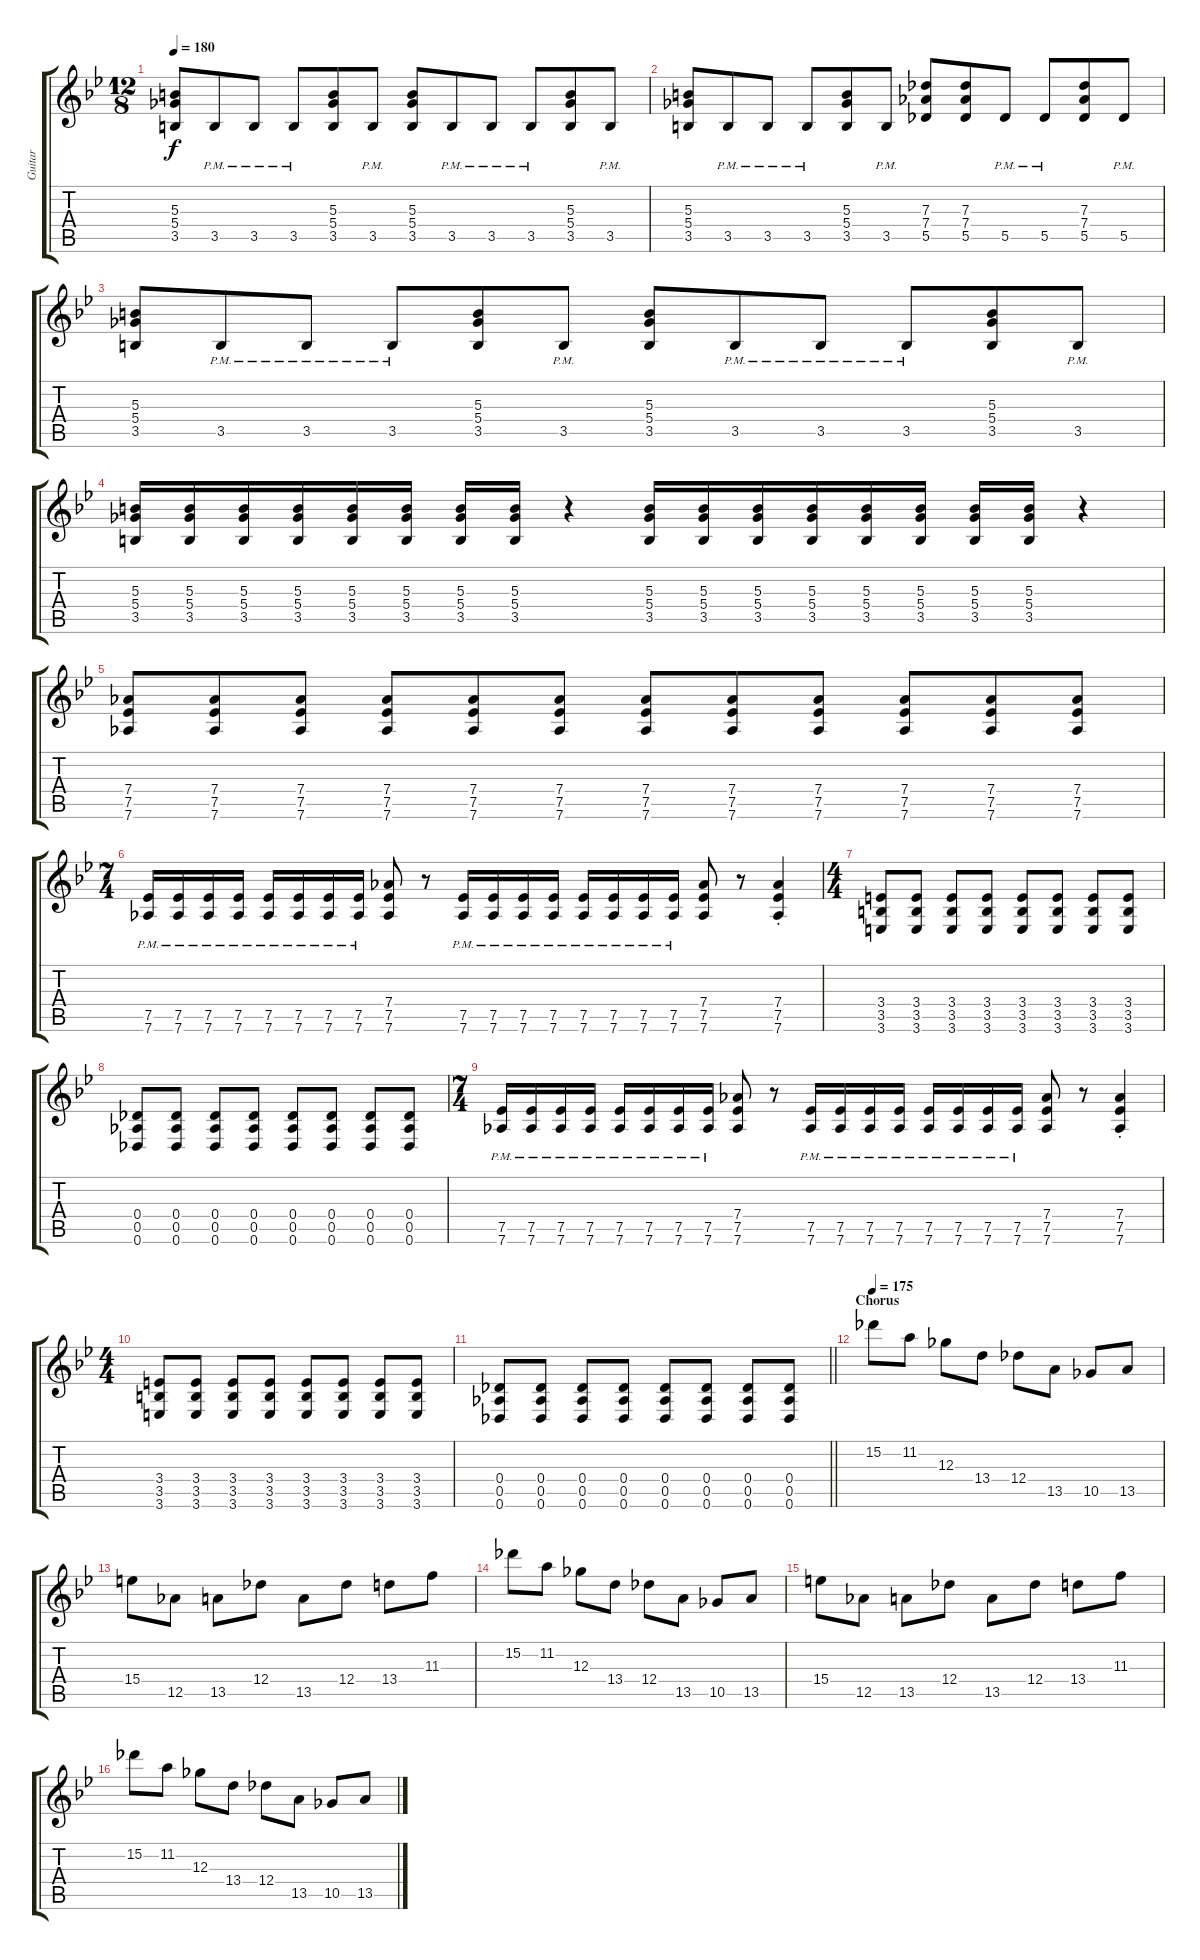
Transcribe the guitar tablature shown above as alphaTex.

\track ("Guitar" "Guitar") {instrument distortionguitar}
\staff {score tabs}
\tuning (Eb4 Bb3 Gb3 Db3 Ab2 Db2) {hide}
\ts (12 8)
\tempo 180
\clef g2
\ks bb
(5.3 5.4 3.5).8{dy f volume 11} 3.5{pm}.8 3.5{pm}.8 3.5{pm}.8 (5.3 5.4 3.5).8 3.5{pm}.8 (5.3 5.4 3.5).8 3.5{pm}.8 3.5{pm}.8 3.5{pm}.8 (5.3 5.4 3.5).8 3.5{pm}.8 |
(5.3 5.4 3.5).8 3.5{pm}.8 3.5{pm}.8 3.5{pm}.8 (5.3 5.4 3.5).8 3.5{pm}.8 (7.3 7.4 5.5).8 (7.3 7.4 5.5).8 5.5{pm}.8 5.5{pm}.8 (7.3 7.4 5.5).8 5.5{pm}.8 |
(5.3 5.4 3.5).8 3.5{pm}.8 3.5{pm}.8 3.5{pm}.8 (5.3 5.4 3.5).8 3.5{pm}.8 (5.3 5.4 3.5).8 3.5{pm}.8 3.5{pm}.8 3.5{pm}.8 (5.3 5.4 3.5).8 3.5{pm}.8 |
(5.3 5.4 3.5).16{volume 14} (5.3 5.4 3.5).16 (5.3 5.4 3.5).16 (5.3 5.4 3.5).16 (5.3 5.4 3.5).16 (5.3 5.4 3.5).16 (5.3 5.4 3.5).16 (5.3 5.4 3.5).16 r.4 (5.3 5.4 3.5).16 (5.3 5.4 3.5).16 (5.3 5.4 3.5).16 (5.3 5.4 3.5).16 (5.3 5.4 3.5).16 (5.3 5.4 3.5).16 (5.3 5.4 3.5).16 (5.3 5.4 3.5).16 r.4 |
(7.4 7.5 7.6).8{volume 13} (7.4 7.5 7.6).8 (7.4 7.5 7.6).8 (7.4 7.5 7.6).8 (7.4 7.5 7.6).8 (7.4 7.5 7.6).8 (7.4 7.5 7.6).8 (7.4 7.5 7.6).8 (7.4 7.5 7.6).8 (7.4 7.5 7.6).8 (7.4 7.5 7.6).8 (7.4 7.5 7.6).8 |
\ts (7 4)
(7.5{pm} 7.6{pm}).16 (7.5{pm} 7.6{pm}).16 (7.5{pm} 7.6{pm}).16 (7.5{pm} 7.6{pm}).16 (7.5{pm} 7.6{pm}).16 (7.5{pm} 7.6{pm}).16 (7.5{pm} 7.6{pm}).16 (7.5{pm} 7.6{pm}).16 (7.4 7.5 7.6).8 r.8 (7.5{pm} 7.6{pm}).16 (7.5{pm} 7.6{pm}).16 (7.5{pm} 7.6{pm}).16 (7.5{pm} 7.6{pm}).16 (7.5{pm} 7.6{pm}).16 (7.5{pm} 7.6{pm}).16 (7.5{pm} 7.6{pm}).16 (7.5{pm} 7.6{pm}).16 (7.4 7.5 7.6).8 r.8 (7.4{st} 7.5{st} 7.6{st}).4 |
\ts (4 4)
(3.4 3.5 3.6).8 (3.4 3.5 3.6).8 (3.4 3.5 3.6).8 (3.4 3.5 3.6).8 (3.4 3.5 3.6).8 (3.4 3.5 3.6).8 (3.4 3.5 3.6).8 (3.4 3.5 3.6).8 |
(0.4 0.5 0.6).8 (0.4 0.5 0.6).8 (0.4 0.5 0.6).8 (0.4 0.5 0.6).8 (0.4 0.5 0.6).8 (0.4 0.5 0.6).8 (0.4 0.5 0.6).8 (0.4 0.5 0.6).8 |
\ts (7 4)
(7.5{pm} 7.6{pm}).16 (7.5{pm} 7.6{pm}).16 (7.5{pm} 7.6{pm}).16 (7.5{pm} 7.6{pm}).16 (7.5{pm} 7.6{pm}).16 (7.5{pm} 7.6{pm}).16 (7.5{pm} 7.6{pm}).16 (7.5{pm} 7.6{pm}).16 (7.4 7.5 7.6).8 r.8 (7.5{pm} 7.6{pm}).16 (7.5{pm} 7.6{pm}).16 (7.5{pm} 7.6{pm}).16 (7.5{pm} 7.6{pm}).16 (7.5{pm} 7.6{pm}).16 (7.5{pm} 7.6{pm}).16 (7.5{pm} 7.6{pm}).16 (7.5{pm} 7.6{pm}).16 (7.4 7.5 7.6).8 r.8 (7.4{st} 7.5{st} 7.6{st}).4 |
\ts (4 4)
(3.4 3.5 3.6).8 (3.4 3.5 3.6).8 (3.4 3.5 3.6).8 (3.4 3.5 3.6).8 (3.4 3.5 3.6).8 (3.4 3.5 3.6).8 (3.4 3.5 3.6).8 (3.4 3.5 3.6).8 |
\barLineRight lightlight
(0.4 0.5 0.6).8 (0.4 0.5 0.6).8 (0.4 0.5 0.6).8 (0.4 0.5 0.6).8 (0.4 0.5 0.6).8 (0.4 0.5 0.6).8 (0.4 0.5 0.6).8 (0.4 0.5 0.6).8 |
\section ("" "Chorus")
\tempo 175
15.2.8 11.2.8 12.3.8 13.4.8 12.4.8 13.5.8 10.5.8 13.5.8 |
15.4.8 12.5.8 13.5.8 12.4.8 13.5.8 12.4.8 13.4.8 11.3.8 |
15.2.8 11.2.8 12.3.8 13.4.8 12.4.8 13.5.8 10.5.8 13.5.8 |
15.4.8 12.5.8 13.5.8 12.4.8 13.5.8 12.4.8 13.4.8 11.3.8 |
15.2.8 11.2.8 12.3.8 13.4.8 12.4.8 13.5.8 10.5.8 13.5.8
